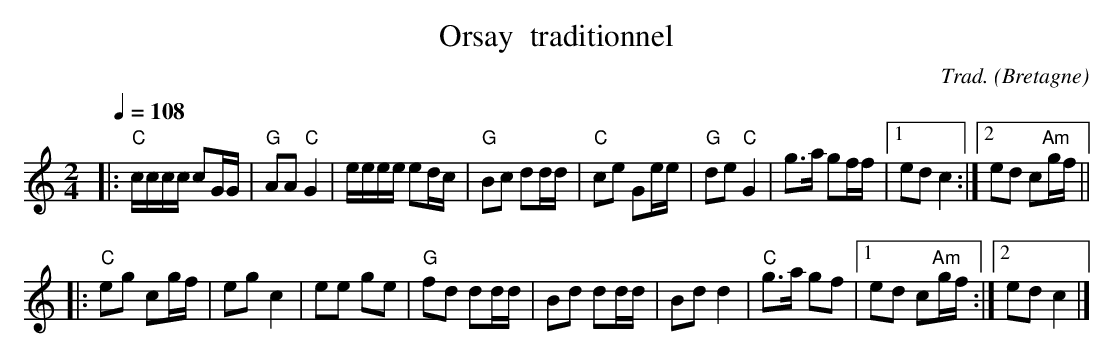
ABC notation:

X:1
T:Orsay  traditionnel
C:Trad.
O:Bretagne
M:2/4
L:1/8
Q:1/4=108
K:C
|: "C"c/c/c/c/ cG/G/ | "G"AA "C"G2 | e/e/e/e/ ed/c/ | "G"Bc dd/d/ |\
"C"ce Ge/e/ | "G"de "C"G2 | g>a gf/f/ |1 ed c2 :|2 ed c"Am"g/f/ ||
%%vskip 1
|: "C"eg cg/f/ | eg c2 | ee ge | "G"fd dd/d/ | \
Bd dd/d/ | Bd d2 | "C"g>a gf |1 ed c"Am"g/f/ :|2 ed c2 |]
